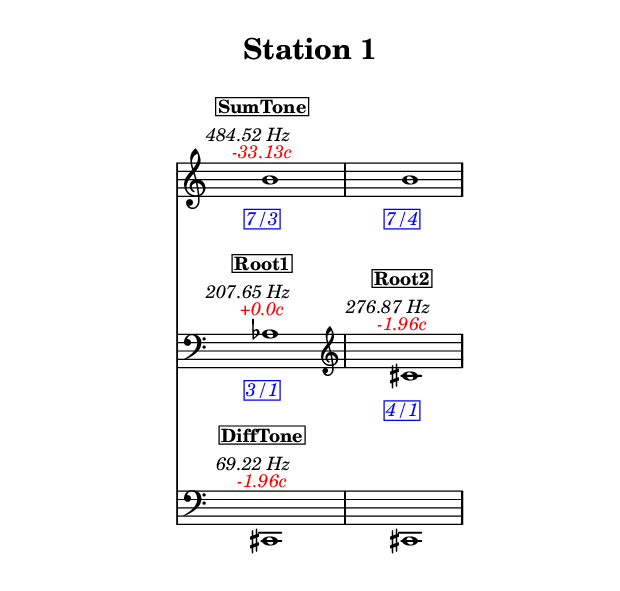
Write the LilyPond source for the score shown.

\version "2.20.0"
\language "english"

#(set-default-paper-size "a6" 'portrait)
#(set-global-staff-size 16)

\header {
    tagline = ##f
    title = \markup {
        \pad-around
            #3
            "Station 1"
        }
}

\layout {
    indent = #25
}

\paper {
    systems-per-page = 1
}

\score {
    \new Score
    <<
        \new Staff
        \with
        {
            \remove Time_signature_engraver
        }
        {
            \clef "treble"
            b'1
            - \tweak color #red
            ^ \markup {
                \halign
                    #0
                    \italic
                        {
                            -33.13c
                        }
                }
            ^ \markup {
                \halign
                    #1
                    \italic
                        {
                            484.52
                            Hz
                        }
                }
            ^ \markup {
                \pad-around
                    #1
                    \box
                        \vcenter
                            \halign
                                #0
                                \bold
                                    {
                                        SumTone
                                    }
                }
            - \tweak color #blue
            _ \markup {
                \pad-around
                    #1
                    \box
                        \halign
                            #0
                            \italic
                                {
                                    7/3
                                }
                }
            \override Score.NonMusicalPaperColumn.padding = #5
            \clef "treble"
            b'1
            - \tweak color #blue
            _ \markup {
                \pad-around
                    #1
                    \box
                        \halign
                            #0
                            \italic
                                {
                                    7/4
                                }
                }
        }
        \new Staff
        \with
        {
            \remove Time_signature_engraver
        }
        {
            \clef "bass"
            af1
            - \tweak color #red
            ^ \markup {
                \halign
                    #0
                    \italic
                        {
                            +0.0c
                        }
                }
            ^ \markup {
                \halign
                    #1
                    \italic
                        {
                            207.65
                            Hz
                        }
                }
            ^ \markup {
                \pad-around
                    #1
                    \box
                        \vcenter
                            \halign
                                #0
                                \bold
                                    {
                                        Root1
                                    }
                }
            - \tweak color #blue
            _ \markup {
                \pad-around
                    #1
                    \box
                        \halign
                            #0
                            \italic
                                {
                                    3/1
                                }
                }
            \clef "treble"
            cs'1
            - \tweak color #red
            ^ \markup {
                \halign
                    #0
                    \italic
                        {
                            -1.96c
                        }
                }
            ^ \markup {
                \halign
                    #1
                    \italic
                        {
                            276.87
                            Hz
                        }
                }
            ^ \markup {
                \pad-around
                    #1
                    \box
                        \vcenter
                            \halign
                                #0
                                \bold
                                    {
                                        Root2
                                    }
                }
            - \tweak color #blue
            _ \markup {
                \pad-around
                    #1
                    \box
                        \halign
                            #0
                            \italic
                                {
                                    4/1
                                }
                }
        }
        \new Staff
        \with
        {
            \remove Time_signature_engraver
        }
        {
            \clef "bass"
            cs,1
            - \tweak color #red
            ^ \markup {
                \halign
                    #0
                    \italic
                        {
                            -1.96c
                        }
                }
            ^ \markup {
                \halign
                    #1
                    \italic
                        {
                            69.22
                            Hz
                        }
                }
            ^ \markup {
                \pad-around
                    #1
                    \box
                        \vcenter
                            \halign
                                #0
                                \bold
                                    {
                                        DiffTone
                                    }
                }
            \clef "bass"
            cs,1
        }
    >>
}